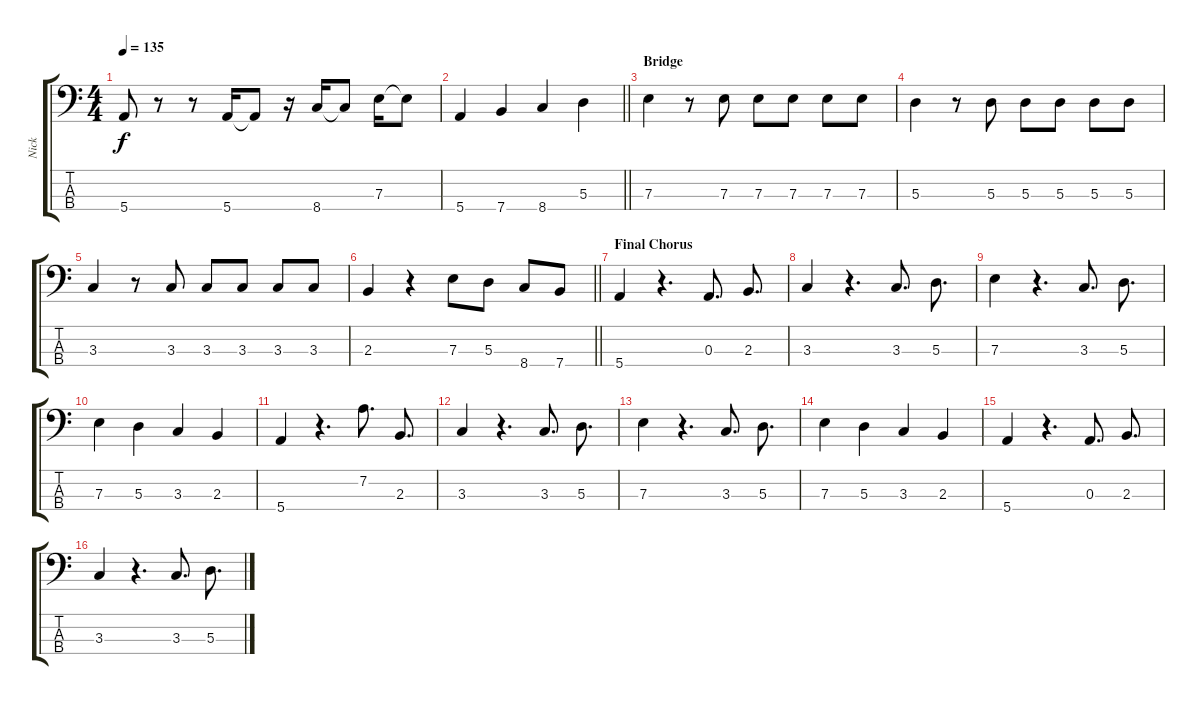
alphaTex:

\track ("Nick" "Nick") {instrument electricbasspick}
\staff {score tabs}
\tuning (G2 D2 A1 E1) {hide}
\ts (4 4)
\tempo 135
\clef f4
\ks c
5.4.8{dy f} r.8 r.8 5.4.16 5.4{t}.8 r.16 8.4.16 8.4{t}.8 7.3.16 7.3{t}.8 |
\barLineRight lightlight
5.4.4 7.4.4 8.4.4 5.3.4 |
\section ("" "Bridge")
7.3.4 r.8 7.3.8 7.3.8 7.3.8 7.3.8 7.3.8 |
5.3.4 r.8 5.3.8 5.3.8 5.3.8 5.3.8 5.3.8 |
3.3.4 r.8 3.3.8 3.3.8 3.3.8 3.3.8 3.3.8 |
\barLineRight lightlight
2.3.4 r.4 7.3.8 5.3.8 8.4.8 7.4.8 |
\section ("" "Final Chorus")
5.4.4 r.4{d} 0.3.8{d} 2.3.8{d} |
3.3.4 r.4{d} 3.3.8{d} 5.3.8{d} |
7.3.4 r.4{d} 3.3.8{d} 5.3.8{d} |
7.3.4 5.3.4 3.3.4 2.3.4 |
5.4.4 r.4{d} 7.2.8{d} 2.3.8{d} |
3.3.4 r.4{d} 3.3.8{d} 5.3.8{d} |
7.3.4 r.4{d} 3.3.8{d} 5.3.8{d} |
7.3.4 5.3.4 3.3.4 2.3.4 |
5.4.4 r.4{d} 0.3.8{d} 2.3.8{d} |
3.3.4 r.4{d} 3.3.8{d} 5.3.8{d}
